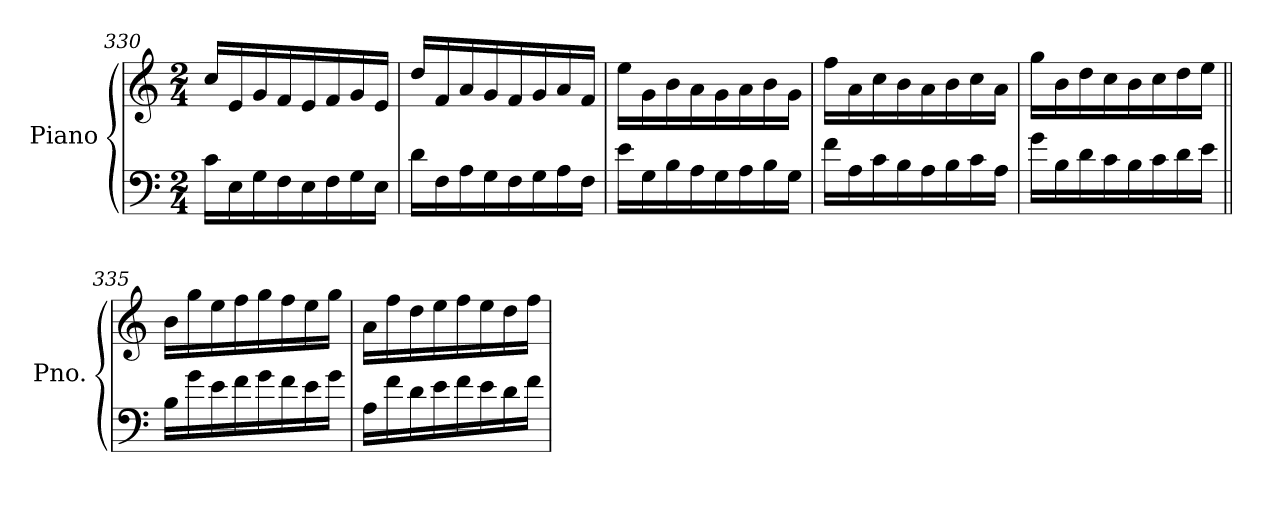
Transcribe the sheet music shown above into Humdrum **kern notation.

**kern	**kern
*part1	*part1
*staff2	*staff1
*I"Piano	*
*I'Pno.	*
*clefF4	*clefG2
*k[]	*k[]
*M2/4	*M2/4
=330	=330
16c\LL	16cc/LL
16E\	16e/
16G\	16g/
16F\	16f/
16E\	16e/
16F\	16f/
16G\	16g/
16E\JJ	16e/JJ
=331	=331
16d\LL	16dd/LL
16F\	16f/
16A\	16a/
16G\	16g/
16F\	16f/
16G\	16g/
16A\	16a/
16F\JJ	16f/JJ
!!LO:LB:g=z
=332	=332
16e\LL	16ee\LL
16G\	16g\
16B\	16b\
16A\	16a\
16G\	16g\
16A\	16a\
16B\	16b\
16G\JJ	16g\JJ
=333	=333
16f\LL	16ff\LL
16A\	16a\
16c\	16cc\
16B\	16b\
16A\	16a\
16B\	16b\
16c\	16cc\
16A\JJ	16a\JJ
=334	=334
16g\LL	16gg\LL
16B\	16b\
16d\	16dd\
16c\	16cc\
16B\	16b\
16c\	16cc\
16d\	16dd\
16e\JJ	16ee\JJ
=335||	=335||
16B\LL	16b\LL
16g\	16gg\
16e\	16ee\
16f\	16ff\
16g\	16gg\
16f\	16ff\
16e\	16ee\
16g\JJ	16gg\JJ
=336	=336
16A\LL	16a\LL
16f\	16ff\
16d\	16dd\
16e\	16ee\
16f\	16ff\
16e\	16ee\
16d\	16dd\
16f\JJ	16ff\JJ
=	=
*-	*-
